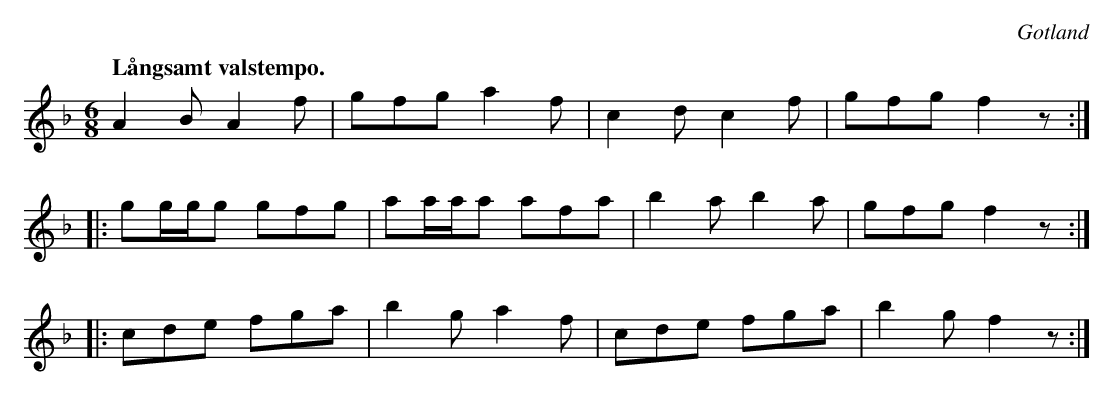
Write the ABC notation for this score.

X:1
T:
O:Gotland
Q:"L\aangsamt valstempo."
M:6/8
L:1/8
K:F
A2B A2f|gfg a2f|c2d c2f|gfg f2z::
gg/g/g gfg|aa/a/a afa|b2a b2a|gfg f2z::
cde fga|b2g a2f|cde fga|b2g f2z:|
